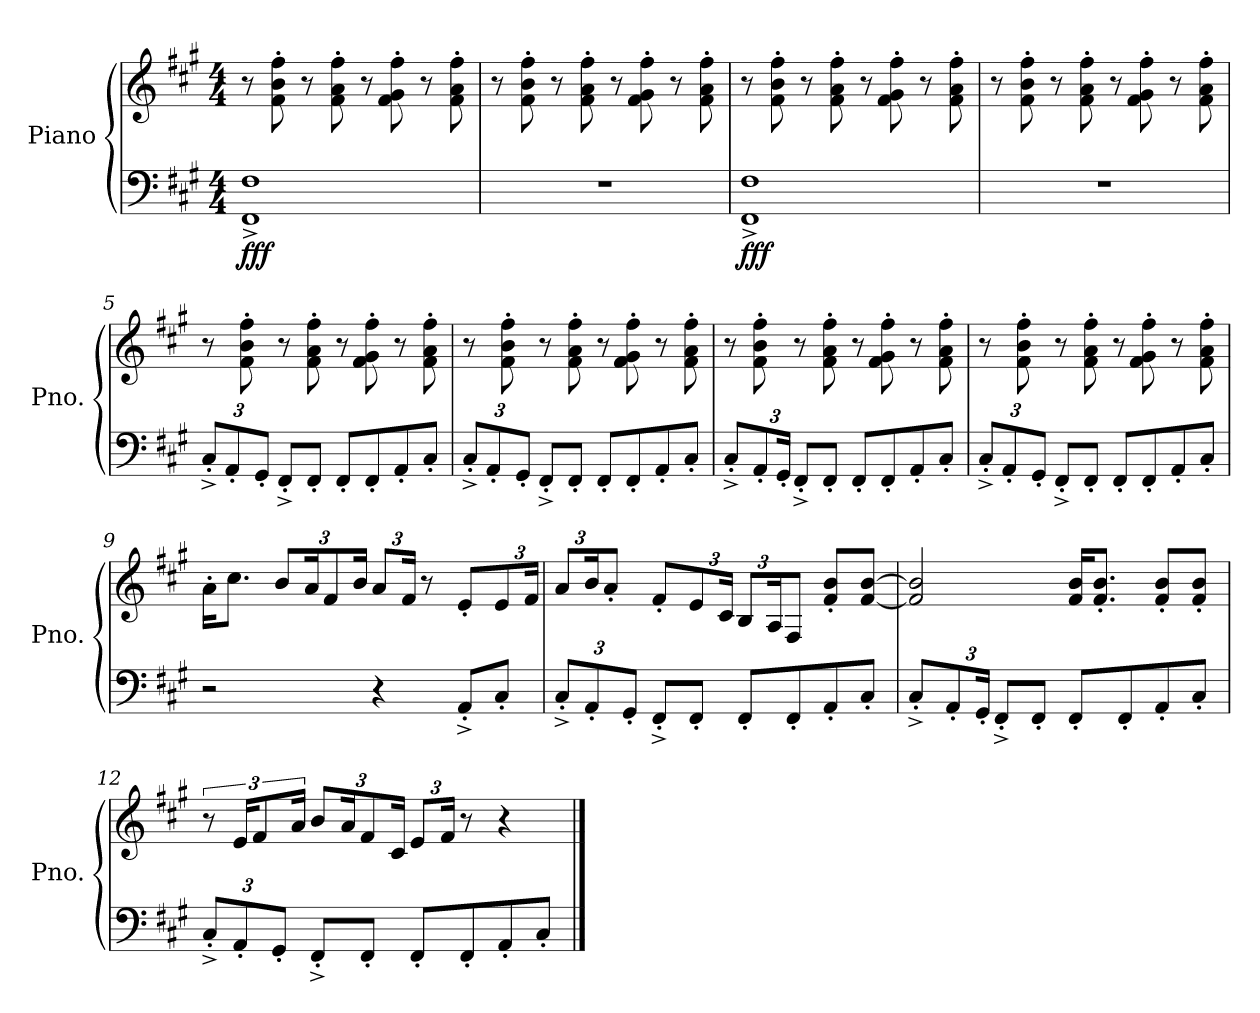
**kern	**kern	**dynam
*part1	*part1	*part1
*staff2	*staff1	*staff1/2
*I"Piano	*	*
*I'Pno.	*	*
*clefF4	*clefG2	*
*k[f#c#g#]	*k[f#c#g#]	*
*M4/4	*M4/4	*
*MM96	*MM96	*
=1	=1	=1
!	!	!LO:DY:b=2
1FF#^ 1F#^	8r	fff
.	8f#\' 8b\' 8ff#\'	.
.	8r	.
.	8f#\' 8a\' 8ff#\'	.
.	8r	.
.	8f#\' 8g#\' 8ff#\'	.
.	8r	.
.	8f#\' 8a\' 8ff#\'	.
=2	=2	=2
1r	8r	.
.	8f#\' 8b\' 8ff#\'	.
.	8r	.
.	8f#\' 8a\' 8ff#\'	.
.	8r	.
.	8f#\' 8g#\' 8ff#\'	.
.	8r	.
.	8f#\' 8a\' 8ff#\'	.
=3	=3	=3
!	!	!LO:DY:b=2
1FF#^ 1F#^	8r	fff
.	8f#\' 8b\' 8ff#\'	.
.	8r	.
.	8f#\' 8a\' 8ff#\'	.
.	8r	.
.	8f#\' 8g#\' 8ff#\'	.
.	8r	.
.	8f#\' 8a\' 8ff#\'	.
=4	=4	=4
1r	8r	.
.	8f#\' 8b\' 8ff#\'	.
.	8r	.
.	8f#\' 8a\' 8ff#\'	.
.	8r	.
.	8f#\' 8g#\' 8ff#\'	.
.	8r	.
.	8f#\' 8a\' 8ff#\'	.
=5	=5	=5
*Xbrackettup	*	*
12C#^'/L	8r	.
12AA'/	.	.
.	8f#\' 8b\' 8ff#\'	.
12GG#'/J	.	.
8FF#^'/L	8r	.
8FF#'/J	8f#\' 8a\' 8ff#\'	.
8FF#'/L	8r	.
8FF#'/	8f#\' 8g#\' 8ff#\'	.
8AA'/	8r	.
8C#'/J	8f#\' 8a\' 8ff#\'	.
!!LO:LB:g=z
=6	=6	=6
12C#^'/L	8r	.
12AA'/	.	.
.	8f#\' 8b\' 8ff#\'	.
12GG#'/J	.	.
8FF#^'/L	8r	.
8FF#'/J	8f#\' 8a\' 8ff#\'	.
8FF#'/L	8r	.
8FF#'/	8f#\' 8g#\' 8ff#\'	.
8AA'/	8r	.
8C#'/J	8f#\' 8a\' 8ff#\'	.
=7	=7	=7
8C#'^/L	8r	.
12AA'/	8f#\' 8b\' 8ff#\'	.
24GG#'/Jk	.	.
8FF#^'/L	8r	.
8FF#'/J	8f#\' 8a\' 8ff#\'	.
8FF#'/L	8r	.
8FF#'/	8f#\' 8g#\' 8ff#\'	.
8AA'/	8r	.
8C#'/J	8f#\' 8a\' 8ff#\'	.
=8	=8	=8
12C#^'/L	8r	.
12AA'/	.	.
.	8f#\' 8b\' 8ff#\'	.
12GG#'/J	.	.
8FF#^'/L	8r	.
8FF#'/J	8f#\' 8a\' 8ff#\'	.
8FF#'/L	8r	.
8FF#'/	8f#\' 8g#\' 8ff#\'	.
8AA'/	8r	.
8C#'/J	8f#\' 8a\' 8ff#\'	.
!!LO:LB:g=z
=9	=9	=9
2r	16a'\KL	.
.	8.cc#\J	.
*	*Xbrackettup	*
.	12b/L	.
.	24a/K	.
.	12f#/	.
.	24b/Jk	.
4r	12a/L	.
.	24f#/Jk	.
.	8r	.
8AA'^/L	8e'/L	.
8C#'/J	12e/	.
.	24f#/Jk	.
=10	=10	=10
12C#^'/L	12a/L	.
12AA'/	24b/K	.
.	8a'/J	.
12GG#'/J	.	.
8FF#^'/L	8f#'/L	.
8FF#'/J	12e/	.
.	24c#/Jk	.
8FF#'/L	12B/L	.
.	24A/K	.
8FF#'/	8F#/J	.
8AA'/	8f#/' 8b/'L	.
8C#'/J	[8f#/ [8b/J	.
=11	=11	=11
8C#'^/L	2f#/] 2b/]	.
12AA'/	.	.
24GG#'/Jk	.	.
8FF#^'/L	.	.
8FF#'/J	.	.
8FF#'/L	16f#/ 16b/KL	.
.	8.f#/' 8.b/'J	.
8FF#'/	.	.
8AA'/	8f#/' 8b/'L	.
8C#'/J	8f#/' 8b/'J	.
!!LO:LB:g=z
=12	=12	=12
*	*brackettup	*
12C#^'/L	12r	.
12AA'/	24e/KL	.
*	*Xbrackettup	*
.	12f#/	.
12GG#'/J	.	.
.	24a/Jk	.
8FF#^'/L	12b/L	.
.	24a/K	.
8FF#'/J	12f#/	.
.	24c#/Jk	.
8FF#'/L	12e/L	.
.	24f#/Jk	.
8FF#'/	8r	.
8AA'/	4r	.
8C#'/J	.	.
==	==	==
*-	*-	*-
